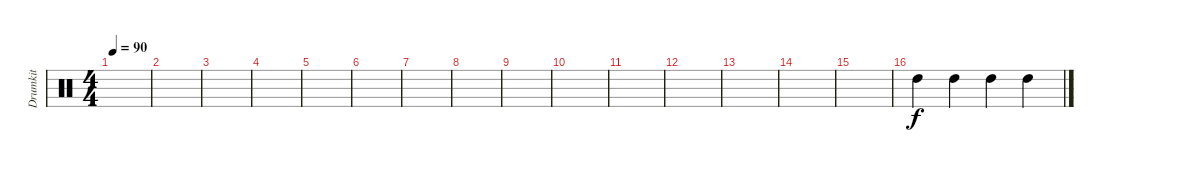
\track ("Drumkit" "Drumkit") {instrument percussion}
\staff {score}
\articulation defaults
\ts (4 4)
\tempo 90
\clef neutral
\ks c
|
|
|
|
|
|
|
|
|
|
|
|
|
|
|
"High Tom (hit)".4 "High Tom (hit)".4 "High Tom (hit)".4 "High Tom (hit)".4
